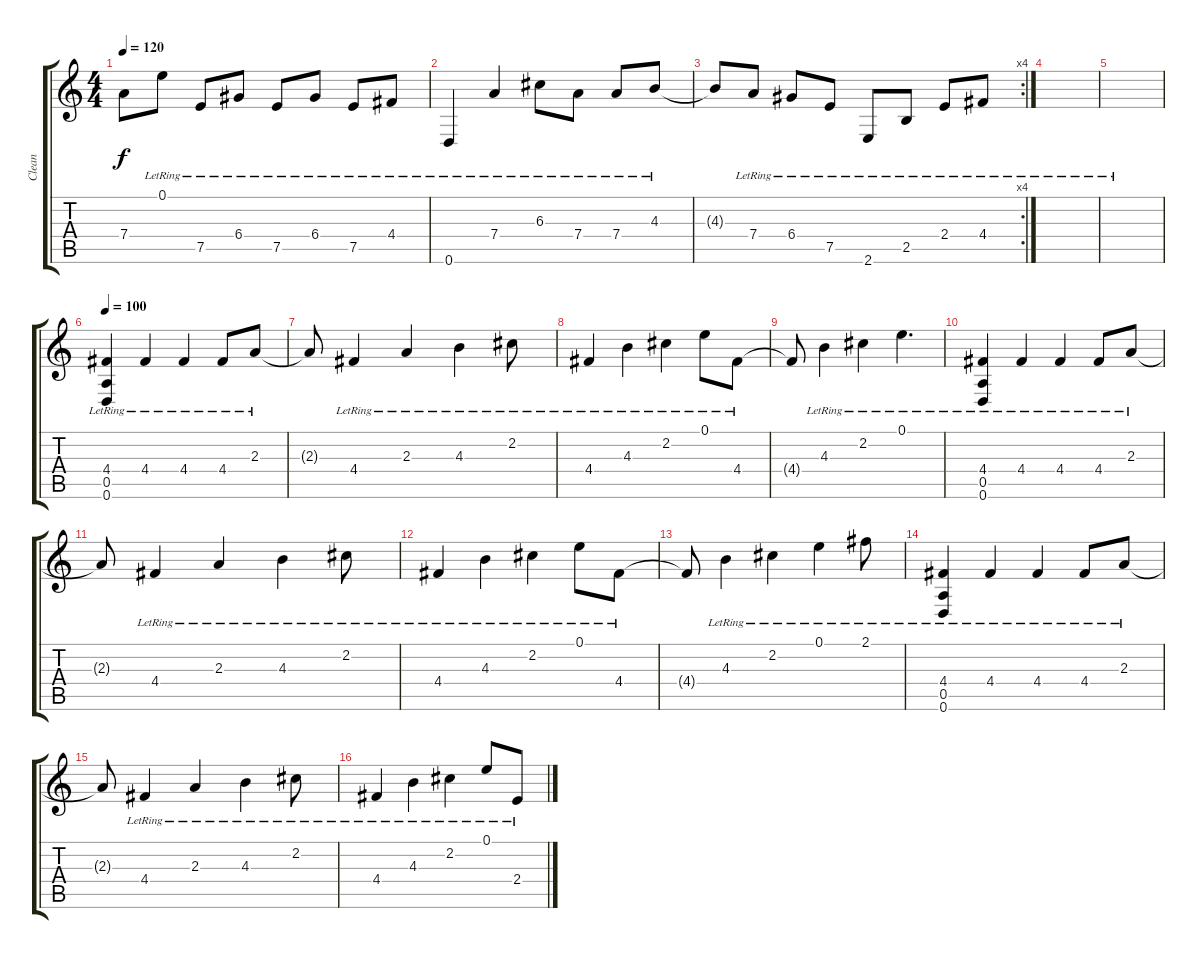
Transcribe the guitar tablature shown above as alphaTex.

\track ("Clean" "Clean") {instrument electricguitarjazz}
\staff {score tabs}
\tuning (E4 B3 G3 D3 A2 D2) {hide}
\ts (4 4)
\tempo 120
\clef g2
\ks c
7.4{t}.8{dy f} 0.1{lr}.8 7.5{lr}.8 6.4{lr}.8 7.5{lr}.8 6.4{lr}.8 7.5{lr}.8 4.4{lr}.8 |
0.6{lr}.4 7.4{lr}.4 6.3{lr}.8 7.4{lr}.8 7.4{lr}.8 4.3{lr}.8 |
\rc 4
4.3{t}.8 7.4{lr}.8 6.4{lr}.8 7.5{lr}.8 2.6{lr}.8 2.5{lr}.8 2.4{lr}.8 4.4{lr}.8 |
|
|
\tempo 100
(4.4{lr} 0.5{lr} 0.6{lr}).4 4.4{lr}.4 4.4{lr}.4 4.4{lr}.8 2.3{lr}.8 |
2.3{t}.8 4.4{lr}.4 2.3{lr}.4 4.3{lr}.4 2.2{lr}.8 |
4.4{lr}.4 4.3{lr}.4 2.2{lr}.4 0.1{lr}.8 4.4{lr}.8 |
4.4{t}.8 4.3{lr}.4 2.2{lr}.4 0.1{lr}.4{d} |
(4.4{lr} 0.5{lr} 0.6{lr}).4 4.4{lr}.4 4.4{lr}.4 4.4{lr}.8 2.3{lr}.8 |
2.3{t}.8 4.4{lr}.4 2.3{lr}.4 4.3{lr}.4 2.2{lr}.8 |
4.4{lr}.4 4.3{lr}.4 2.2{lr}.4 0.1{lr}.8 4.4{lr}.8 |
4.4{t}.8 4.3{lr}.4 2.2{lr}.4 0.1{lr}.4 2.1{lr}.8 |
(4.4{lr} 0.5{lr} 0.6{lr}).4 4.4{lr}.4 4.4{lr}.4 4.4{lr}.8 2.3{lr}.8 |
2.3{t}.8 4.4{lr}.4 2.3{lr}.4 4.3{lr}.4 2.2{lr}.8 |
4.4{lr}.4 4.3{lr}.4 2.2{lr}.4 0.1{lr}.8 2.4{lr}.8
